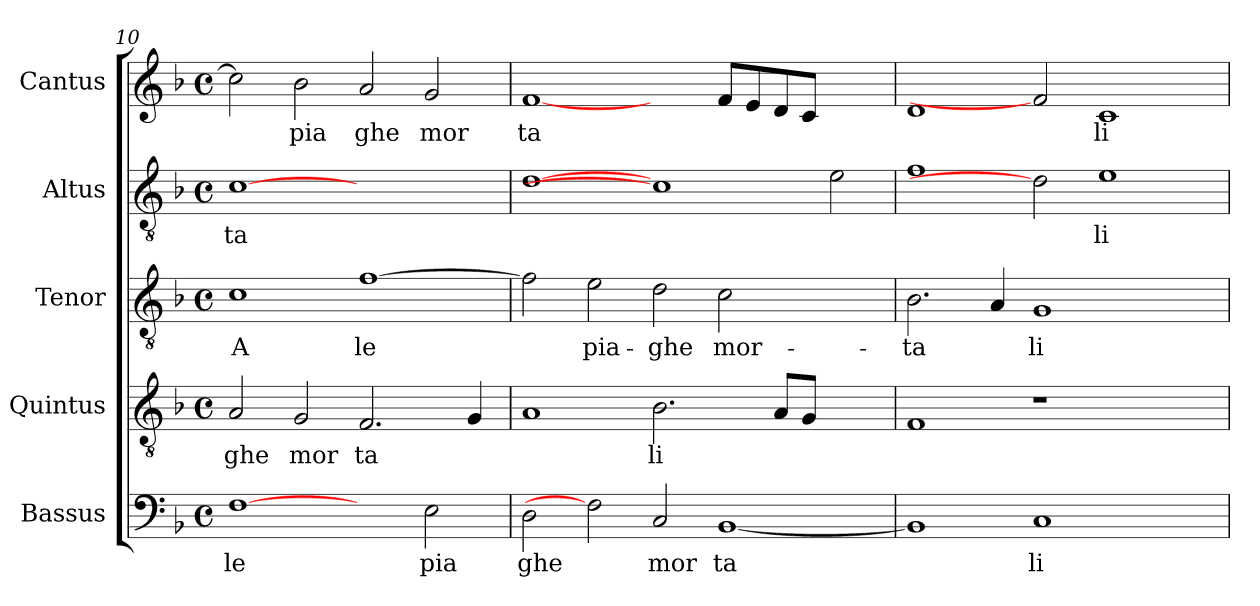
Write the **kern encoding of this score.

**kern	**text	**kern	**text	**kern	**text	**kern	**text	**kern	**text
*part5	*part5	*part4	*part4	*part3	*part3	*part2	*part2	*part1	*part1
*staff5	*staff5	*staff4	*staff4	*staff3	*staff3	*staff2	*staff2	*staff1	*staff1
*I"Bassus	*	*I"Quintus	*	*I"Tenor	*	*I"Altus	*	*I"Cantus	*
*clefF4	*	*clefGv2	*	*clefGv2	*	*clefGv2	*	*clefG2	*
*k[b-]	*	*k[b-]	*	*k[b-]	*	*k[b-]	*	*k[b-]	*
*F:	*	*F:	*	*F:	*	*F:	*	*F:	*
*M4/4	*	*M4/4	*	*M4/4	*	*M4/4	*	*M4/4	*
*met(c)	*	*met(c)	*	*met(c)	*	*met(c)	*	*met(c)	*
=10	=10	=10	=10	=10	=10	=10	=10	=10	=10
!	!LO:LY:b:cj	!	!LO:LY:b:cj	!	!LO:LY:b:cj	!	!LO:LY:b:cj	!	!LO:LY:b:cj
[1F	le	2A/	ghe	1c	A	[1c	ta	2cc\]	.
!	!	!	!LO:LY:b:cj	!	!	!	!	!	!LO:LY:b:cj
.	.	2G/	mor	.	.	.	.	2b-\	pia
!	!	!	!LO:LY:b:cj	!	!LO:LY:b:cj	!	!	!	!LO:LY:b:cj
2ryy	.	2.F/	ta	[>1f	le	1ryy	.	2a/	ghe
!	!LO:LY:b:cj	!	!	!	!	!	!	!	!LO:LY:b:cj
2E\	pia	.	.	.	.	.	.	2g/	mor
!	!	!	!LO:LY:b:cj	!	!	!	!	!	!
.	.	4G/	.	.	.	.	.	.	.
=11	=11	=11	=11	=11	=11	=11	=11	=11	=11
!	!LO:LY:b:cj	!	!LO:LY:b:cj	!	!LO:LY:b:cj	!	!LO:LY:b:cj	!	!LO:LY:b:cj
2D\	ghe	1A	.	2f\]	.	[1d	.	[1f	ta
!	!	!	!	!	!LO:LY:b:cj	!	!	!	!
2F]	.	.	.	2e\	pia-	.	.	.	.
!	!LO:LY:b:cj	!	!LO:LY:b:cj	!	!LO:LY:b:cj	!	!	!	!
2C/	mor	2.B-\	li	2d\	-ghe	1c]	.	2ryy	.
!	!LO:LY:b:cj	!	!	!	!LO:LY:b:cj	!	!	!	!LO:LY:b:cj
[<1BB-	ta	.	.	2c\	mor-	.	.	8f/L	.
!	!	!	!	!	!	!	!	!	!LO:LY:b:cj
.	.	.	.	.	.	.	.	8e/	.
!	!	!	!LO:LY:b:cj	!	!	!	!	!	!LO:LY:b:cj
.	.	8A/L	.	.	.	.	.	8d/	.
!	!	!	!LO:LY:b:cj	!	!	!	!	!	!LO:LY:b:cj
.	.	8G/J	.	.	.	.	.	8c/J	.
!	!	!	!	!	!	!	!LO:LY:b:cj	!	!
.	.	2ryy	.	2ryy	.	2e\	.	2ryy	.
=12	=12	=12	=12	=12	=12	=12	=12	=12	=12
!	!LO:LY:b:cj	!	!LO:LY:b:cj	!	!LO:LY:b:cj	!	!LO:LY:b:cj	!	!LO:LY:b:cj
1BB-]	.	1F	.	2.B-\	-ta-	1f	.	1d	.
!	!	!	!	!	!LO:LY:b:cj	!	!	!	!
.	.	.	.	4A/	--	.	.	.	.
!	!LO:LY:b:cj	!	!	!	!LO:LY:b:cj	!	!	!	!
1C	li	1r	.	1G	-li	2d]	.	2f]	.
!	!	!	!	!	!	!	!LO:LY:b:cj	!	!LO:LY:b:cj
.	.	.	.	.	.	1e	li	1c	li
2ryy	.	2ryy	.	2ryy	.	.	.	.	.
=	=	=	=	=	=	=	=	=	=
*-	*-	*-	*-	*-	*-	*-	*-	*-	*-
